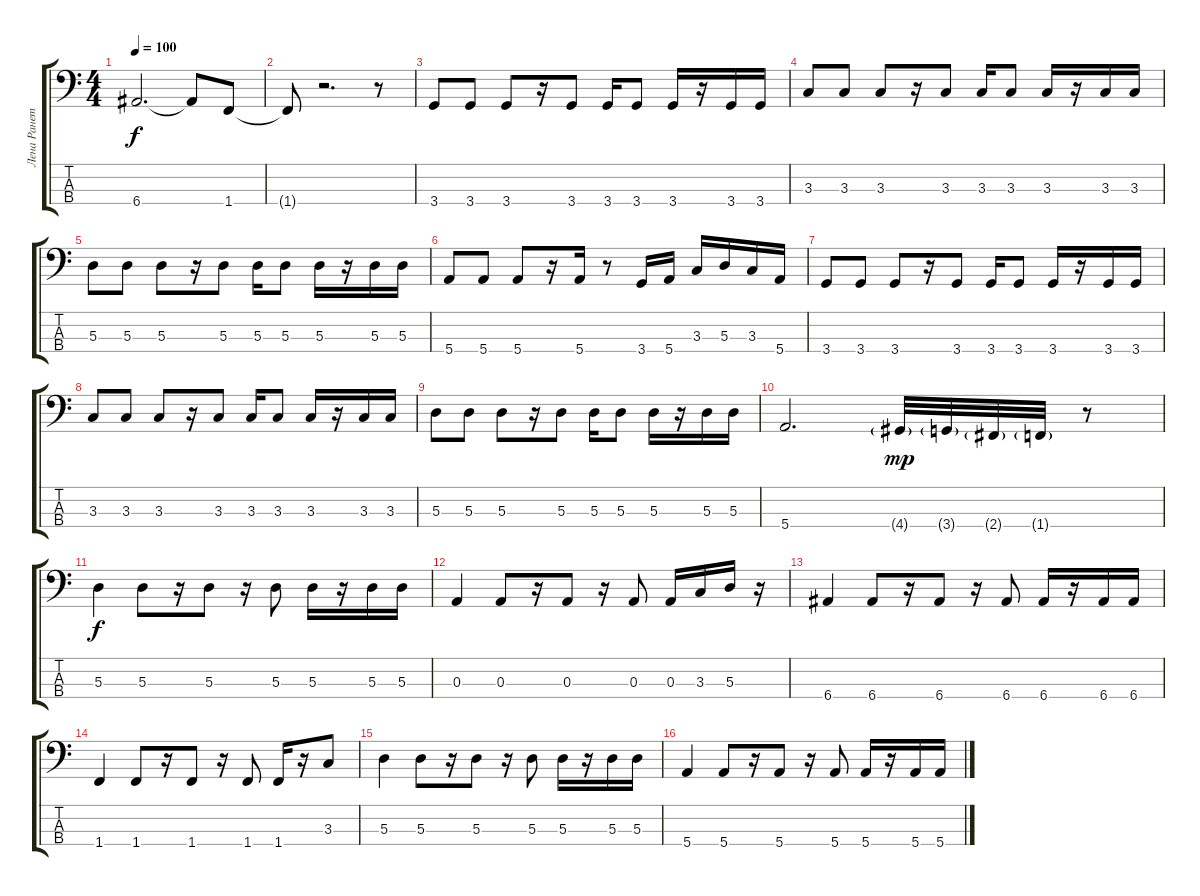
\track ("Лена Ранетка" "Лена Ранет") {instrument electricbassfinger}
\staff {score tabs}
\tuning (G2 D2 A1 E1) {hide}
\ts (4 4)
\tempo 100
\clef f4
\ks c
6.4.2{d dy f} 6.4{t}.8 1.4.8 |
1.4{t}.8 r.2{d} r.8 |
3.4.8 3.4.8 3.4.8 r.16 3.4.8 3.4.16 3.4.8 3.4.16 r.16 3.4.16 3.4.16 |
3.3.8 3.3.8 3.3.8 r.16 3.3.8 3.3.16 3.3.8 3.3.16 r.16 3.3.16 3.3.16 |
5.3.8 5.3.8 5.3.8 r.16 5.3.8 5.3.16 5.3.8 5.3.16 r.16 5.3.16 5.3.16 |
5.4.8 5.4.8 5.4.8 r.16 5.4.16 r.8 3.4.16 5.4.16 3.3.16 5.3.16 3.3.16 5.4.16 |
3.4.8 3.4.8 3.4.8 r.16 3.4.8 3.4.16 3.4.8 3.4.16 r.16 3.4.16 3.4.16 |
3.3.8 3.3.8 3.3.8 r.16 3.3.8 3.3.16 3.3.8 3.3.16 r.16 3.3.16 3.3.16 |
5.3.8 5.3.8 5.3.8 r.16 5.3.8 5.3.16 5.3.8 5.3.16 r.16 5.3.16 5.3.16 |
5.4.2{d} 4.4{g}.32{dy mp} 3.4{g}.32 2.4{g}.32 1.4{g}.32 r.8 |
5.3.4{dy f} 5.3.8 r.16 5.3.8 r.16 5.3.8 5.3.16 r.16 5.3.16 5.3.16 |
0.3.4 0.3.8 r.16 0.3.8 r.16 0.3.8 0.3.16 3.3.16 5.3.16 r.16 |
6.4.4 6.4.8 r.16 6.4.8 r.16 6.4.8 6.4.16 r.16 6.4.16 6.4.16 |
1.4.4 1.4.8 r.16 1.4.8 r.16 1.4.8 1.4.16 r.16 3.3.8 |
5.3.4 5.3.8 r.16 5.3.8 r.16 5.3.8 5.3.16 r.16 5.3.16 5.3.16 |
5.4.4 5.4.8 r.16 5.4.8 r.16 5.4.8 5.4.16 r.16 5.4.16 5.4.16
